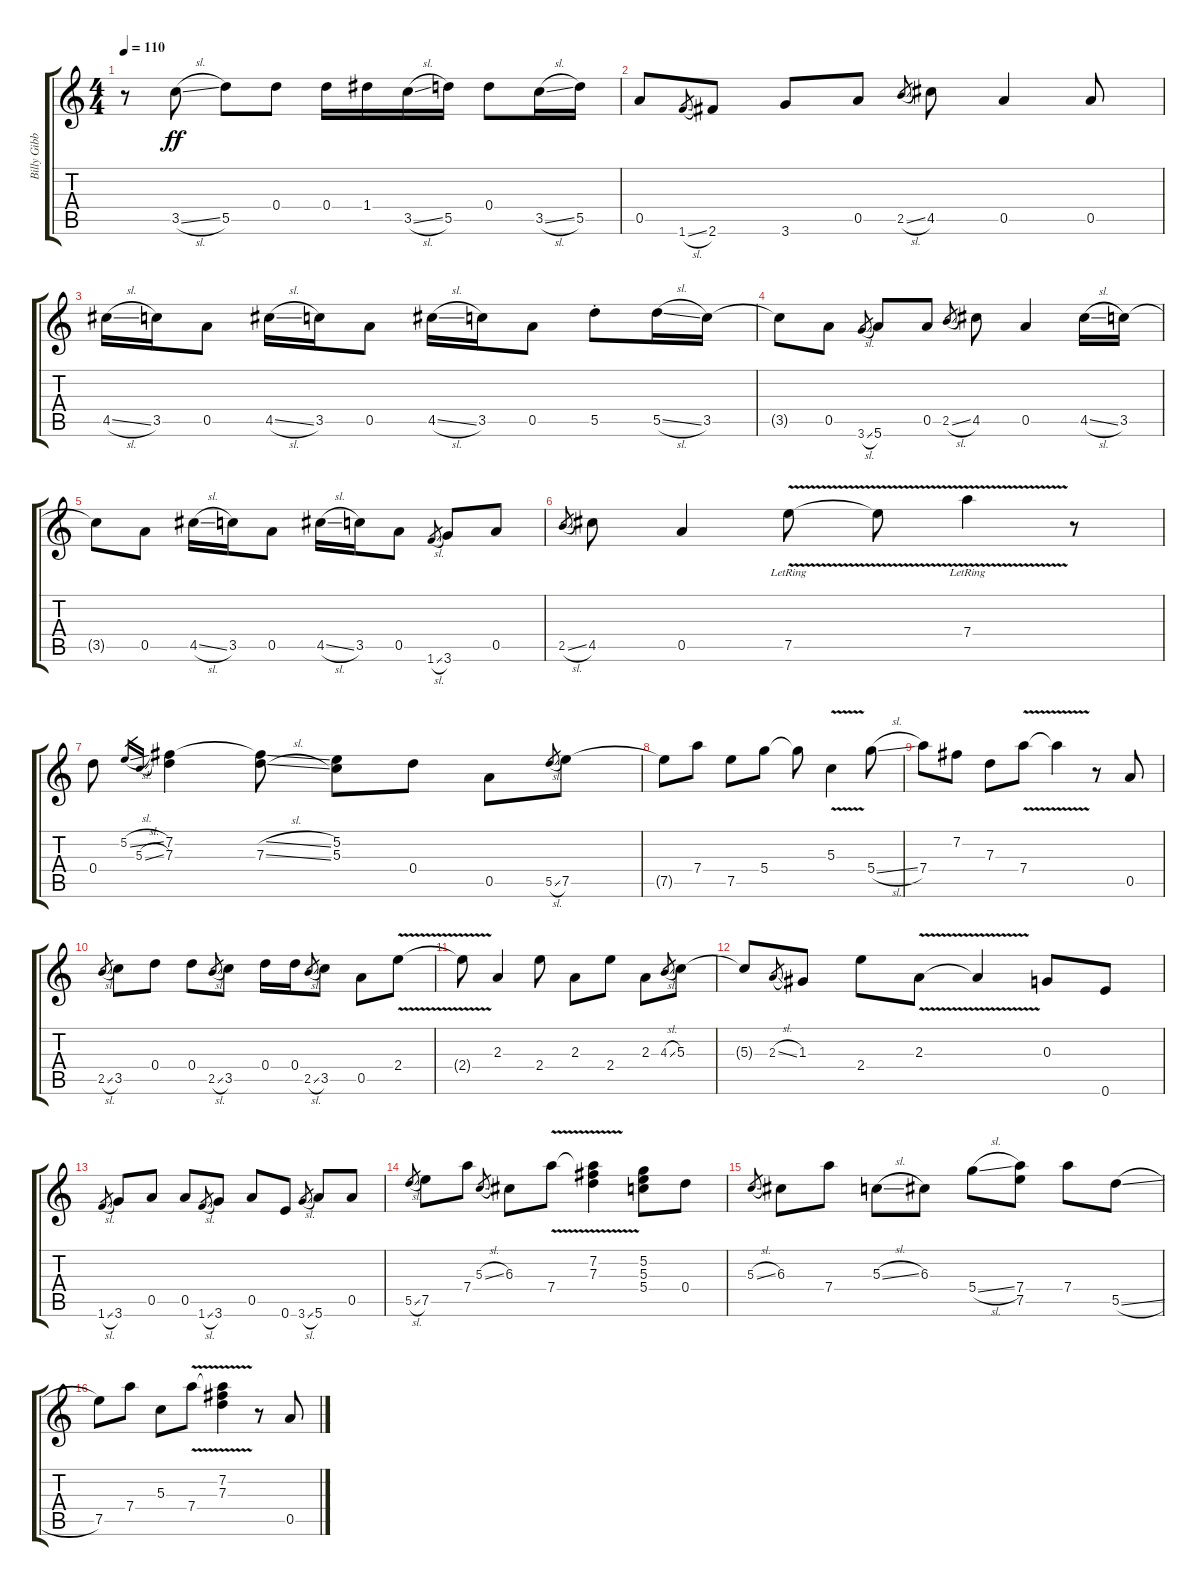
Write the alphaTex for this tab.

\track ("Billy Gibbons-Overdriven Gtr." "Billy Gibb") {instrument overdrivenguitar}
\staff {score tabs}
\tuning (E4 B3 G3 D4 A3 E3) {hide}
\ts (4 4)
\tempo 110
\clef g2
\ks c
r.8{dy ff} 3.5{sl}.8 5.5.8 0.4.8 0.4.16 1.4.16 3.5{sl}.16 5.5.16 0.4.8 3.5{sl}.16 5.5.16 |
0.5.8 1.6{sl}.8{gr} 2.6.8 3.6.8 0.5.8 2.5{sl}.8{gr} 4.5.8 0.5.4 0.5.8 |
4.5{sl}.16 3.5.16 0.5.8 4.5{sl}.16 3.5.16 0.5.8 4.5{sl}.16 3.5.16 0.5.8 5.5{st}.8 5.5{sl}.16 3.5.16 |
3.5{t}.8 0.5.8 3.6{sl}.8{gr} 5.6.8 0.5.8 2.5{sl}.8{gr} 4.5.8 0.5.4 4.5{sl}.16 3.5.16 |
3.5{t}.8 0.5.8 4.5{sl}.16 3.5.16 0.5.8 4.5{sl}.16 3.5.16 0.5.8 1.6{sl}.8{gr} 3.6.8 0.5.8 |
2.5{sl}.8{gr} 4.5.8 0.5.4 7.5{v lr}.8 7.5{v t}.8 7.4{v lr}.4 r.8 |
0.4.8 5.2{sl}.16{gr} 5.3{sl}.16{gr} (7.2 7.3).4 (7.2{sl t} 7.3{sl}).8 (5.2 5.3).8 0.4.8 0.5.8 5.5{sl}.8{gr} 7.5.8 |
7.5{t}.8 7.4.8 7.5.8 5.4.8 5.4{t}.8 5.3{v}.4 5.4{sl}.8 |
7.4.8 7.2.8 7.3.8 7.4{v}.8 7.4{v t}.4 r.8 0.5.8 |
2.5{sl}.8{gr} 3.5.8 0.4.8 0.4.8 2.5{sl}.8{gr} 3.5.8 0.4.16 0.4.16 2.5{sl}.8{gr} 3.5.8 0.5.8 2.4{v}.8 |
2.4{v t}.8 2.3.4 2.4.8 2.3.8 2.4.8 2.3.8 4.3{sl}.8{gr} 5.3.8 |
5.3{t}.8 2.3{sl}.8{gr} 1.3.8 2.4.8 2.3{v}.8 2.3{v t}.4 0.3.8 0.6.8 |
1.6{sl}.8{gr} 3.6.8 0.5.8 0.5.8 1.6{sl}.8{gr} 3.6.8 0.5.8 0.6.8 3.6{sl}.8{gr} 5.6.8 0.5.8 |
5.5{sl}.8{gr} 7.5.8 7.4.8 5.3{sl}.8{gr} 6.3.8 7.4{v}.8 (7.2{v} 7.3{v} 7.4{v t}).4 (5.2 5.3 5.4).8 0.4.8 |
5.3{sl}.8{gr} 6.3.8 7.4.8 5.3{sl}.8 6.3.8 5.4{sl}.8 (7.4 7.5).8 7.4.8 5.5{sl}.8 |
7.5.8 7.4.8 5.3.8 7.4{v}.8 (7.2{v} 7.3{v} 7.4{v t}).4 r.8 0.5.8
